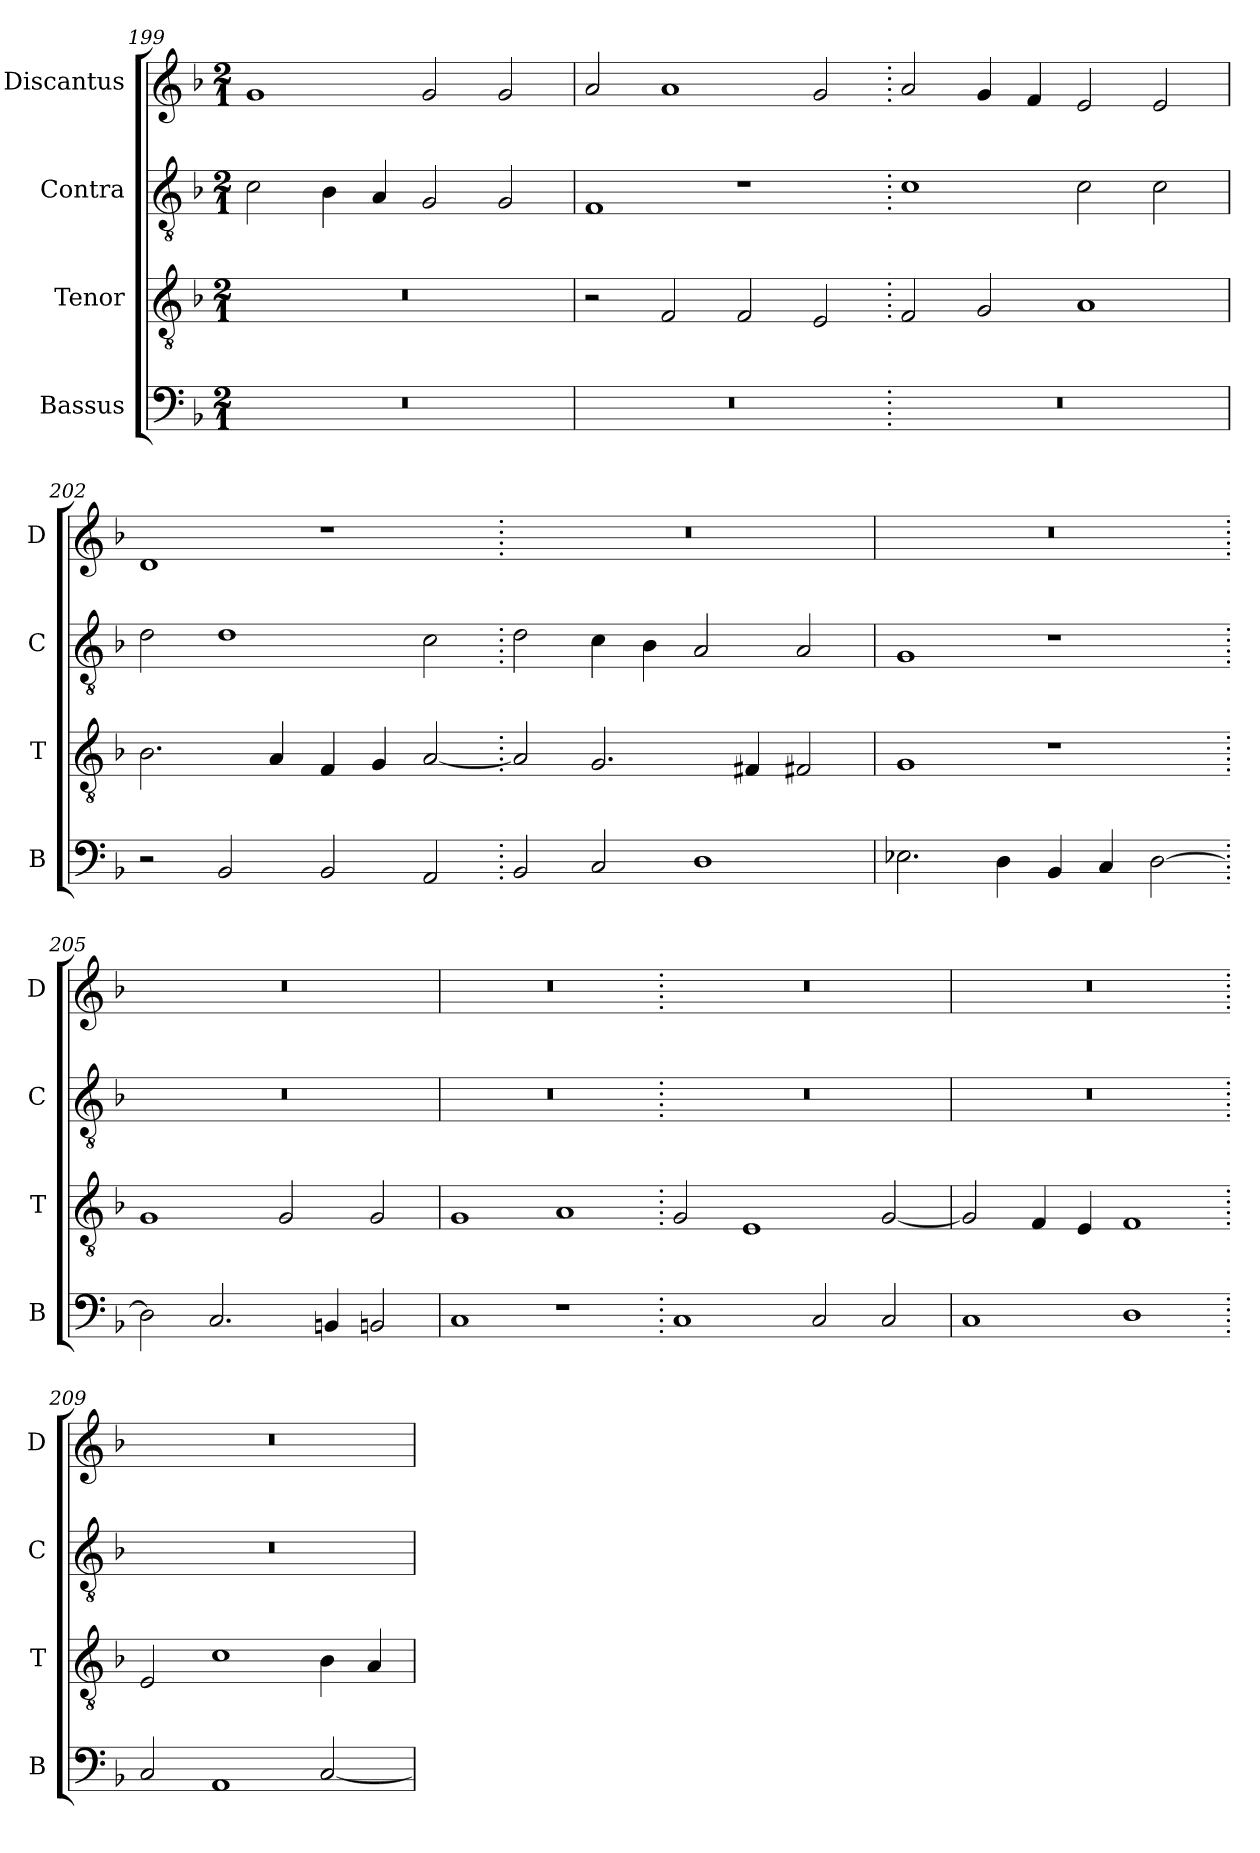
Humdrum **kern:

**kern	**kern	**kern	**kern
*part4	*part3	*part2	*part1
*staff4	*staff3	*staff2	*staff1
*I"Bassus	*I"Tenor	*I"Contra	*I"Discantus
*I'B	*I'T	*I'C	*I'D
*clefF4	*clefGv2	*clefGv2	*clefG2
*k[b-]	*k[b-]	*k[b-]	*k[b-]
*M2/1	*M2/1	*M2/1	*M2/1
=199	=199	=199	=199
0r	0r	2c\	1g
.	.	4B-\	.
.	.	4A/	.
.	.	2G/	2g/
.	.	2G/	2g/
=200	=200	=200	=200
0r	2r	1F	2a/
.	2F/	.	1a
.	2F/	1r	.
.	2E/	.	2g/
=201.	=201.	=201.	=201.
0r	2F/	1c	2a/
.	2G/	.	4g/
.	.	.	4f/
.	1A	2c\	2e/
.	.	2c\	2e/
=202	=202	=202	=202
2r	2.B-\	2d\	1d
2BB-/	.	1d	.
.	4A/	.	.
2BB-/	4F/	.	1r
.	4G/	.	.
2AA/	[2A/	2c\	.
=203.	=203.	=203.	=203.
2BB-/	2A/]	2d\	0r
2C/	2.G/	4c\	.
.	.	4B-\	.
1D	.	2A/	.
.	4F#X/	.	.
.	2F#X/	2A/	.
=204	=204	=204	=204
2.E-X\	1G	1G	0r
4D\	.	.	.
4BB-/	1r	1r	.
4C/	.	.	.
[2D\	.	.	.
=205.	=205.	=205.	=205.
2D\]	1G	0r	0r
2.C/	.	.	.
.	2G/	.	.
4BBn/	.	.	.
2BBn/	2G/	.	.
=206	=206	=206	=206
1C	1G	0r	0r
1r	1A	.	.
=207.	=207.	=207.	=207.
1C	2G/	0r	0r
.	1E	.	.
2C/	.	.	.
2C/	[2G/	.	.
=208	=208	=208	=208
1C	2G/]	0r	0r
.	4F/	.	.
.	4E/	.	.
1D	1F	.	.
=209.	=209.	=209.	=209.
2C/	2E/	0r	0r
1AA	1c	.	.
[2C/	4B-\	.	.
.	4A/	.	.
=	=	=	=
*-	*-	*-	*-
